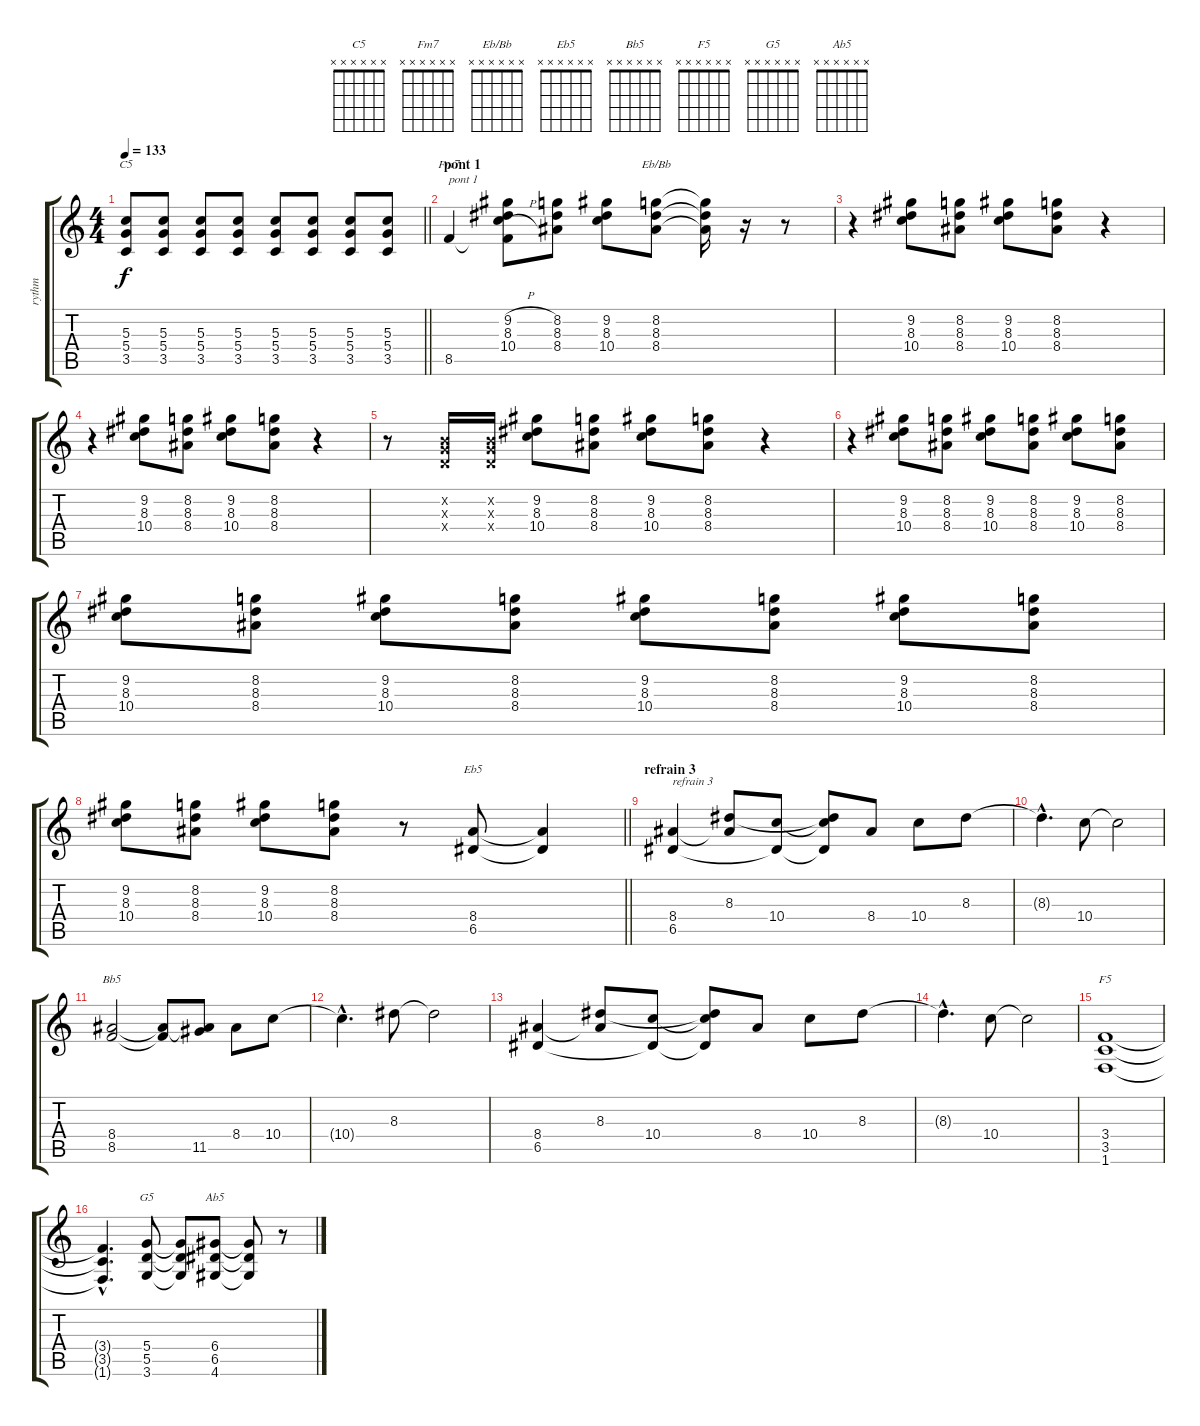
\track ("rythm" "rythm") {instrument distortionguitar}
\staff {score tabs}
\tuning (E4 B3 G3 D3 A2 E2) {hide}
\chord ("C5" x x x x x x)
\chord ("Fm7" x x x x x x)
\chord ("Eb/Bb" x x x x x x)
\chord ("Eb5" x x x x x x)
\chord ("Bb5" x x x x x x)
\chord ("F5" x x x x x x)
\chord ("G5" x x x x x x)
\chord ("Ab5" x x x x x x)
\ts (4 4)
\tempo 133
\clef g2
\barLineRight lightlight
\ks c
(5.3 5.4 3.5).8{ch "C5" dy f} (5.3 5.4 3.5).8 (5.3 5.4 3.5).8 (5.3 5.4 3.5).8 (5.3 5.4 3.5).8 (5.3 5.4 3.5).8 (5.3 5.4 3.5).8 (5.3 5.4 3.5).8 |
\section ("" "pont 1")
8.5.4{ch "Fm7" txt "pont 1"} (9.2{h} 8.3 10.4{h} 8.5{t}).8 (8.2 8.3 8.4).8 (9.2 8.3 10.4).8 (8.2 8.3 8.4).8{ch "Eb/Bb"} (8.2{t} 8.3{t} 8.4{t}).16 r.16 r.8 |
r.4 (9.2 8.3 10.4).8 (8.2 8.3 8.4).8 (9.2 8.3 10.4).8 (8.2 8.3 8.4).8 r.4 |
r.4 (9.2 8.3 10.4).8 (8.2 8.3 8.4).8 (9.2 8.3 10.4).8 (8.2 8.3 8.4).8 r.4 |
r.8 (0.2{x} 0.3{x} 0.4{x}).16 (0.2{x} 0.3{x} 0.4{x}).16 (9.2 8.3 10.4).8 (8.2 8.3 8.4).8 (9.2 8.3 10.4).8 (8.2 8.3 8.4).8 r.4 |
r.4 (9.2 8.3 10.4).8 (8.2 8.3 8.4).8 (9.2 8.3 10.4).8 (8.2 8.3 8.4).8 (9.2 8.3 10.4).8 (8.2 8.3 8.4).8 |
(9.2 8.3 10.4).8 (8.2 8.3 8.4).8 (9.2 8.3 10.4).8 (8.2 8.3 8.4).8 (9.2 8.3 10.4).8 (8.2 8.3 8.4).8 (9.2 8.3 10.4).8 (8.2 8.3 8.4).8 |
\barLineRight lightlight
(9.2 8.3 10.4).8 (8.2 8.3 8.4).8 (9.2 8.3 10.4).8 (8.2 8.3 8.4).8 r.8 (8.4 6.5).8{ch "Eb5"} (8.4{t} 6.5{t}).4 |
\section ("" "refrain 3")
(8.4 6.5).4{txt "refrain 3"} (8.3 8.4{t}).8 (10.4 6.5{t}).8 (8.3{t} 10.4{t} 6.5{t}).8 8.4.8 10.4.8 8.3.8 |
8.3{hac t}.4{d} 10.4.8 10.4{t}.2 |
(8.4 8.5).2{ch "Bb5"} (8.4{t} 8.5{t}).8 (8.4{t} 11.5).8 8.4.8 10.4.8 |
10.4{hac t}.4{d} 8.3.8 8.3{t}.2 |
(8.4 6.5).4 (8.3 8.4{t}).8 (10.4 6.5{t}).8 (8.3{t} 10.4{t} 6.5{t}).8 8.4.8 10.4.8 8.3.8 |
8.3{hac t}.4{d} 10.4.8 10.4{t}.2 |
(3.4 3.5 1.6).1{ch "F5"} |
(3.4{hac t} 3.5{hac t} 1.6{hac t}).4{d} (5.4 5.5 3.6).8{ch "G5"} (5.4{t} 5.5{t} 3.6{t}).8 (6.4 6.5 4.6).8{ch "Ab5"} (6.4{t} 6.5{t} 4.6{t}).8 r.8
